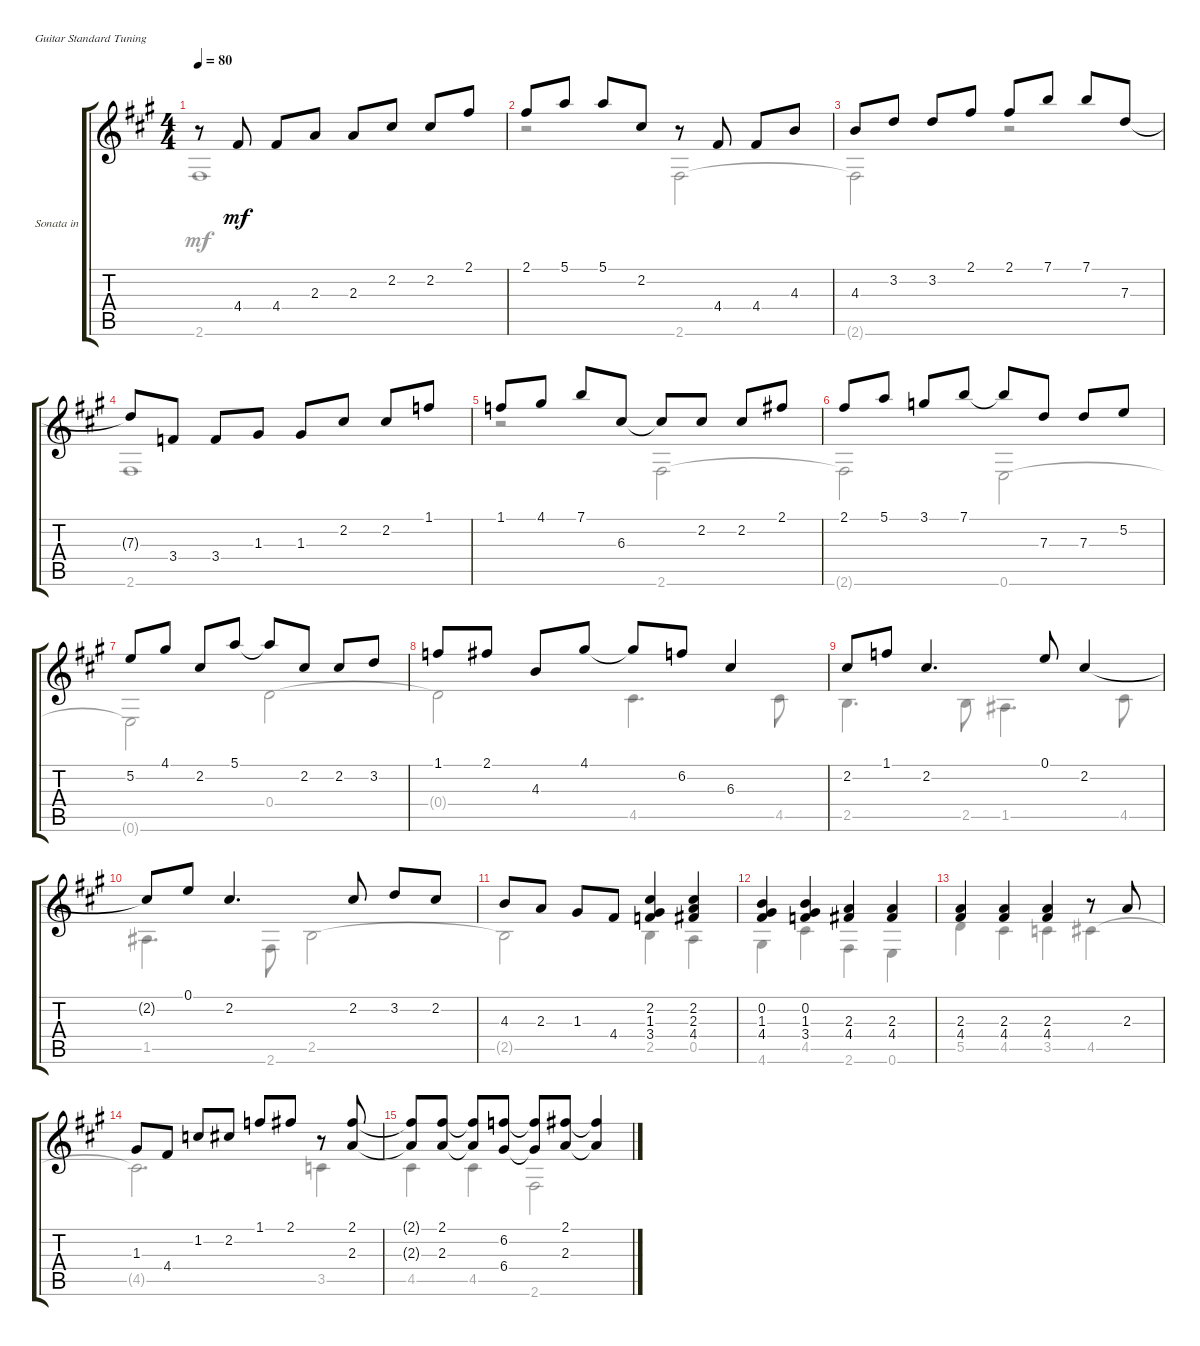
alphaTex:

\bracketExtendMode groupsimilarinstruments
\firstSystemTrackNameOrientation horizontal
\otherSystemsTrackNameOrientation horizontal
\track ("Sonata in F# - Prelude" "Sonata in ") {instrument acousticguitarnylon}
\staff {score tabs}
\tuning (E4 B3 G3 D3 A2 E2)
\voice
\ts (4 4)
\tempo 80
\clef g2
\ks a
r.8{dy mf instrument acousticguitarnylon} 4.4.8 4.4.8 2.3.8 2.3.8 2.2.8 2.2.8 2.1.8 |
2.1.8 5.1.8 5.1.8 2.2.8 r.8 4.4.8 4.4.8 4.3.8 |
4.3.8 3.2.8 3.2.8 2.1.8 2.1.8 7.1.8 7.1.8 7.3.8 |
7.3{t}.8 3.4.8 3.4.8 1.3.8 1.3.8 2.2.8 2.2.8 1.1.8 |
1.1.8 4.1.8 7.1.8 6.3.8 6.3{t}.8 2.2.8 2.2.8 2.1.8 |
2.1.8 5.1.8 3.1.8 7.1.8 7.1{t}.8 7.3.8 7.3.8 5.2.8 |
5.2.8 4.1.8 2.2.8 5.1.8 5.1{t}.8 2.2.8 2.2.8 3.2.8 |
1.1.8 2.1.8 4.3.8 4.1.8 4.1{t}.8 6.2.8 6.3.4 |
2.2.8 1.1.8 2.2.4{d} 0.1.8 2.2.4 |
2.2{t}.8 0.1.8 2.2.4{d} 2.2.8 3.2.8 2.2.8 |
4.3.8 2.3.8 1.3.8 4.4.8 (2.2 1.3 3.4).4 (2.2 2.3 4.4).4 |
(0.2 1.3 4.4).4 (0.2 1.3 3.4).4 (2.3 4.4).4 (2.3 4.4).4 |
(2.3 4.4).4 (2.3 4.4).4 (2.3 4.4).4 r.8 2.3.8 |
1.3.8 4.4.8 1.2.8 2.2.8 1.1.8 2.1.8 r.8 (2.1 2.3).8 |
(2.1{t} 2.3{t}).8 (2.1 2.3).8 (2.1{t} 2.3{t}).8 (6.2 6.4).8 (6.2{t} 6.4{t}).8 (2.1 2.3).8 (2.1{t} 2.3{t}).4
\voice
\clef g2
\ottava regular
\simile none
\ks a
2.6.1{dy mf} |
r.2 2.6.2 |
2.6{t}.2 r.2 |
2.6.1 |
r.2 2.6.2 |
2.6{t}.2 0.6.2 |
0.6{t}.2 0.4.2 |
0.4{t}.2 4.5.4{d} 4.5.8 |
2.5.4{d} 2.5.8 1.5.4{d} 4.5.8 |
1.5.4{d} 2.6.8 2.5.2 |
2.5{t}.2 2.5.4 0.5.4 |
4.6.4 4.5.4 2.6.4 0.6.4 |
5.5.4 4.5.4 3.5.4 4.5.4 |
4.5{t}.2{d} 3.5.4 |
4.5.4 4.5.4 2.6.2
